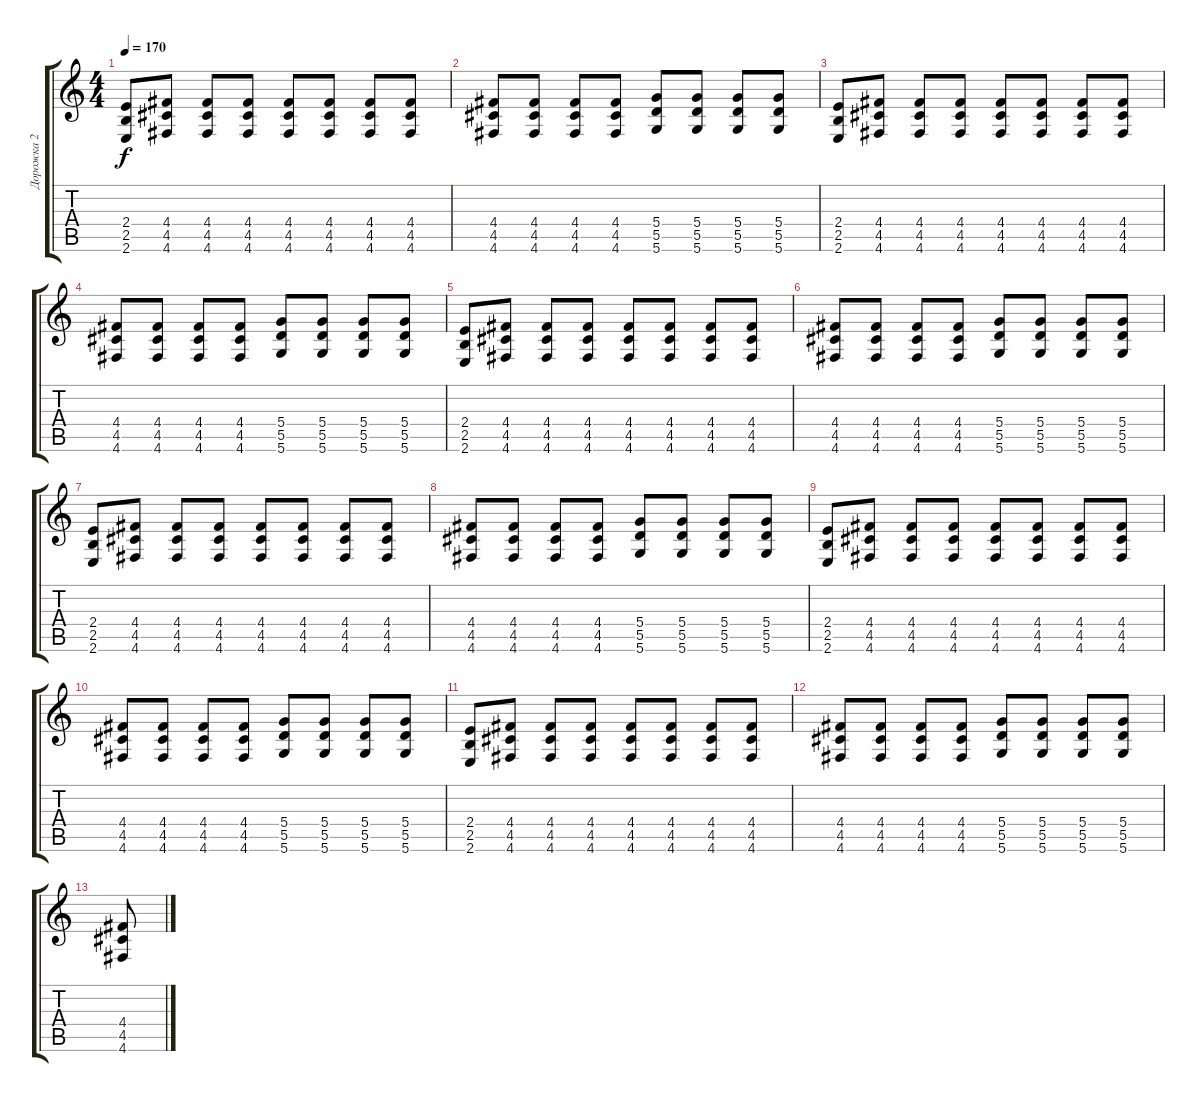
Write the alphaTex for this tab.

\track ("Дорожка 2" "Дорожка 2") {instrument distortionguitar}
\staff {score tabs}
\tuning (E4 B3 G3 D3 A2 D2) {hide}
\ts (4 4)
\tempo 170
\clef g2
\ks c
(2.4 2.5 2.6).8{dy f} (4.4 4.5 4.6).8 (4.4 4.5 4.6).8 (4.4 4.5 4.6).8 (4.4 4.5 4.6).8 (4.4 4.5 4.6).8 (4.4 4.5 4.6).8 (4.4 4.5 4.6).8 |
(4.4 4.5 4.6).8 (4.4 4.5 4.6).8 (4.4 4.5 4.6).8 (4.4 4.5 4.6).8 (5.4 5.5 5.6).8 (5.4 5.5 5.6).8 (5.4 5.5 5.6).8 (5.4 5.5 5.6).8 |
(2.4 2.5 2.6).8 (4.4 4.5 4.6).8 (4.4 4.5 4.6).8 (4.4 4.5 4.6).8 (4.4 4.5 4.6).8 (4.4 4.5 4.6).8 (4.4 4.5 4.6).8 (4.4 4.5 4.6).8 |
(4.4 4.5 4.6).8 (4.4 4.5 4.6).8 (4.4 4.5 4.6).8 (4.4 4.5 4.6).8 (5.4 5.5 5.6).8 (5.4 5.5 5.6).8 (5.4 5.5 5.6).8 (5.4 5.5 5.6).8 |
(2.4 2.5 2.6).8 (4.4 4.5 4.6).8 (4.4 4.5 4.6).8 (4.4 4.5 4.6).8 (4.4 4.5 4.6).8 (4.4 4.5 4.6).8 (4.4 4.5 4.6).8 (4.4 4.5 4.6).8 |
(4.4 4.5 4.6).8 (4.4 4.5 4.6).8 (4.4 4.5 4.6).8 (4.4 4.5 4.6).8 (5.4 5.5 5.6).8 (5.4 5.5 5.6).8 (5.4 5.5 5.6).8 (5.4 5.5 5.6).8 |
(2.4 2.5 2.6).8 (4.4 4.5 4.6).8 (4.4 4.5 4.6).8 (4.4 4.5 4.6).8 (4.4 4.5 4.6).8 (4.4 4.5 4.6).8 (4.4 4.5 4.6).8 (4.4 4.5 4.6).8 |
(4.4 4.5 4.6).8 (4.4 4.5 4.6).8 (4.4 4.5 4.6).8 (4.4 4.5 4.6).8 (5.4 5.5 5.6).8 (5.4 5.5 5.6).8 (5.4 5.5 5.6).8 (5.4 5.5 5.6).8 |
(2.4 2.5 2.6).8 (4.4 4.5 4.6).8 (4.4 4.5 4.6).8 (4.4 4.5 4.6).8 (4.4 4.5 4.6).8 (4.4 4.5 4.6).8 (4.4 4.5 4.6).8 (4.4 4.5 4.6).8 |
(4.4 4.5 4.6).8 (4.4 4.5 4.6).8 (4.4 4.5 4.6).8 (4.4 4.5 4.6).8 (5.4 5.5 5.6).8 (5.4 5.5 5.6).8 (5.4 5.5 5.6).8 (5.4 5.5 5.6).8 |
(2.4 2.5 2.6).8 (4.4 4.5 4.6).8 (4.4 4.5 4.6).8 (4.4 4.5 4.6).8 (4.4 4.5 4.6).8 (4.4 4.5 4.6).8 (4.4 4.5 4.6).8 (4.4 4.5 4.6).8 |
(4.4 4.5 4.6).8 (4.4 4.5 4.6).8 (4.4 4.5 4.6).8 (4.4 4.5 4.6).8 (5.4 5.5 5.6).8 (5.4 5.5 5.6).8 (5.4 5.5 5.6).8 (5.4 5.5 5.6).8 |
(4.4 4.5 4.6).8
